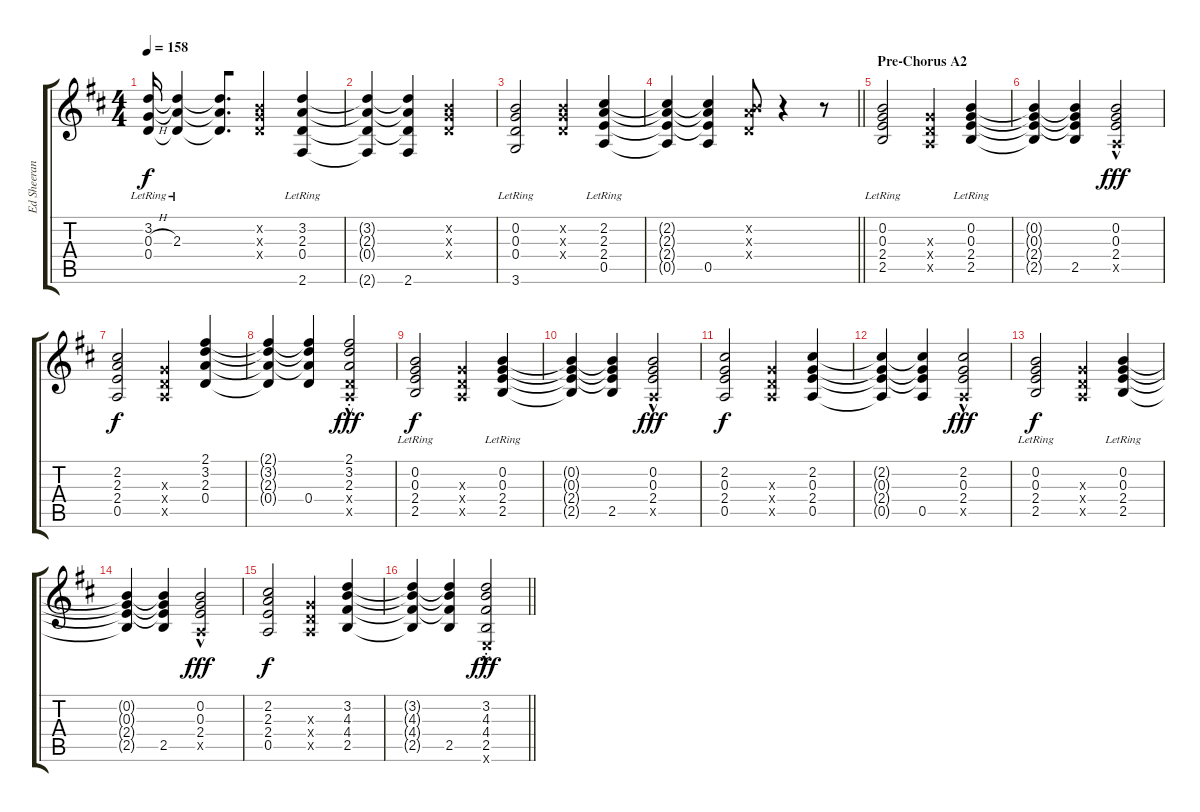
\track ("Ed Sheeran Acoustic Guitar" "Ed Sheeran") {instrument acousticguitarsteel}
\staff {score tabs}
\tuning (E4 B3 G3 D3 A2 E2) {hide}
\ts (4 4)
\tempo 158
\clef g2
\ks d
(3.2{lr} 0.3{h lr} 0.4{lr}).16{dy f} (3.2{t} 2.3{lr} 0.4{t}).4 (3.2{t} 2.3{t} 0.4{t}).8{d beam merge} (0.2{x} 0.3{x} 0.4{x}).4{beam merge} (3.2{lr} 2.3{lr} 0.4{lr} 2.6{lr}).4 |
(3.2{t} 2.3{t} 0.4{t} 2.6{t}).4{beam merge} (3.2{t} 2.3{t} 0.4{t} 2.6).4{beam merge} (0.2{x} 0.3{x} 0.4{x}).2 |
(0.2{lr} 0.3{lr} 0.4{lr} 3.6).2 (0.2{x} 0.3{x} 0.4{x}).4{beam merge} (2.2{lr} 2.3{lr} 2.4{lr} 0.5{lr}).4 |
\barLineRight lightlight
(2.2{t} 2.3{t} 2.4{t} 0.5{t}).4 (2.2{t} 2.3{t} 2.4{t} 0.5).4 (0.2{x} 2.3{x} 0.4{x}).8{beam merge} r.4 r.8 |
\section ("" "Pre-Chorus A2")
(0.2{lr} 0.3{lr} 2.4{lr} 2.5{lr}).2 (0.3{x} 0.4{x} 0.5{x}).4{beam merge} (0.2{lr} 0.3{lr} 2.4{lr} 2.5{lr}).4 |
(0.2{t} 0.3{t} 2.4{t} 2.5{t}).4 (0.2{t} 0.3{t} 2.4{t} 2.5).4 (0.2 0.3 2.4 0.5{hac x}).2{dy fff} |
(2.2 2.3 2.4 0.5).2{dy f} (0.3{x} 0.4{x} 0.5{x}).4 (2.1 3.2 2.3 0.4).4 |
(2.1{t} 3.2{t} 2.3{t} 0.4{t}).4{beam merge} (2.1{t} 3.2{t} 2.3{t} 0.4).4{beam merge} (2.1{st} 3.2{st} 2.3{st} 0.4{hac x} 0.5{hac x}).2{dy fff} |
(0.2{lr} 0.3{lr} 2.4{lr} 2.5{lr}).2{dy f} (0.3{x} 0.4{x} 0.5{x}).4{beam merge} (0.2{lr} 0.3{lr} 2.4{lr} 2.5{lr}).4 |
(0.2{t} 0.3{t} 2.4{t} 2.5{t}).4 (0.2{t} 0.3{t} 2.4{t} 2.5).4 (0.2 0.3 2.4 0.5{hac x}).2{dy fff} |
(2.2 0.3 2.4 0.5).2{dy f} (0.3{x} 0.4{x} 0.5{x}).4 (2.2 0.3 2.4 0.5).4 |
(2.2{t} 0.3{t} 2.4{t} 0.5{t}).4 (2.2{t} 0.3{t} 2.4{t} 0.5).4 (2.2 0.3 2.4 0.5{hac x}).2{dy fff} |
(0.2{lr} 0.3{lr} 2.4{lr} 2.5{lr}).2{dy f} (0.3{x} 0.4{x} 0.5{x}).4{beam merge} (0.2{lr} 0.3{lr} 2.4{lr} 2.5{lr}).4 |
(0.2{t} 0.3{t} 2.4{t} 2.5{t}).4 (0.2{t} 0.3{t} 2.4{t} 2.5).4 (0.2 0.3 2.4 0.5{hac x}).2{dy fff} |
(2.2 2.3 2.4 0.5).2{dy f} (0.3{x} 0.4{x} 0.5{x}).4 (3.2 4.3 4.4 2.5).4 |
\barLineRight lightlight
(3.2{t} 4.3{t} 4.4{t} 2.5{t}).4 (3.2{t} 4.3{t} 4.4{t} 2.5).4 (3.2{st} 4.3{st} 4.4{st} 2.5{st} 0.6{hac x}).2{dy fff}
